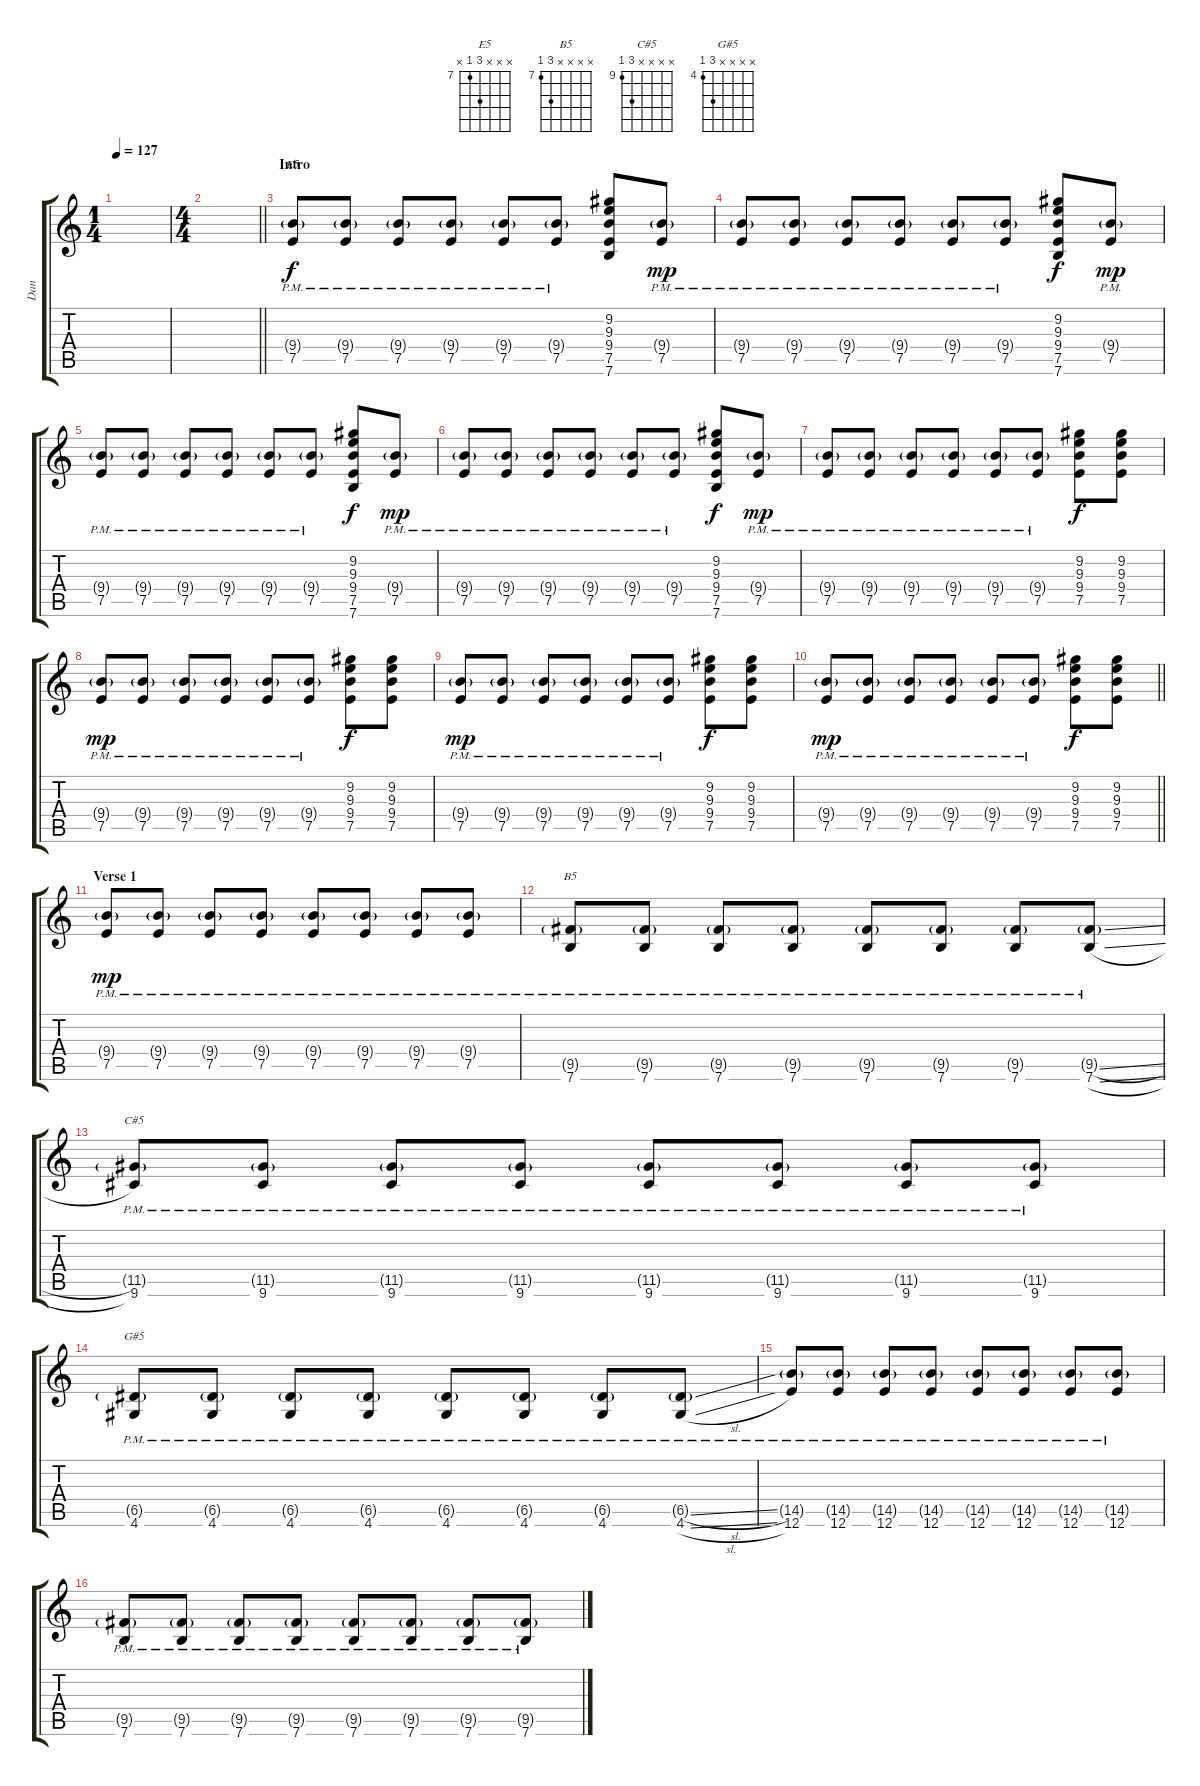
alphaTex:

\track ("Dan" "Dan") {instrument overdrivenguitar}
\staff {score tabs}
\tuning (E4 B3 G3 D3 A2 E2) {hide}
\chord ("E5" x x x 9 7 x) {firstfret 7}
\chord ("B5" x x x x 9 7) {firstfret 7}
\chord ("C#5" x x x x 11 9) {firstfret 9}
\chord ("G#5" x x x x 6 4) {firstfret 4}
\ts (1 4)
\tempo 127
\clef g2
\ks c
|
\ts (4 4)
\barLineRight lightlight
|
\section ("" "Intro")
(9.4{g} 7.5{pm}).8{ch "E5" instrument electricguitarmuted} (9.4{g} 7.5{pm}).8 (9.4{g} 7.5{pm}).8 (9.4{g} 7.5{pm}).8 (9.4{g} 7.5{pm}).8 (9.4{g} 7.5{pm}).8 (9.2 9.3 9.4 7.5 7.6).8{dy f} (9.4{g} 7.5{pm}).8{dy mp} |
(9.4{g} 7.5{pm}).8 (9.4{g} 7.5{pm}).8 (9.4{g} 7.5{pm}).8 (9.4{g} 7.5{pm}).8 (9.4{g} 7.5{pm}).8 (9.4{g} 7.5{pm}).8 (9.2 9.3 9.4 7.5 7.6).8{dy f} (9.4{g pm} 7.5).8{dy mp} |
(9.4{g} 7.5{pm}).8 (9.4{g} 7.5{pm}).8 (9.4{g} 7.5{pm}).8 (9.4{g} 7.5{pm}).8 (9.4{g} 7.5{pm}).8 (9.4{g} 7.5{pm}).8 (9.2 9.3 9.4 7.5 7.6).8{dy f} (9.4{g pm} 7.5).8{dy mp} |
(9.4{g} 7.5{pm}).8 (9.4{g} 7.5{pm}).8 (9.4{g} 7.5{pm}).8 (9.4{g} 7.5{pm}).8 (9.4{g} 7.5{pm}).8 (9.4{g} 7.5{pm}).8 (9.2 9.3 9.4 7.5 7.6).8{dy f} (9.4{g pm} 7.5).8{dy mp} |
(9.4{g} 7.5{pm}).8 (9.4{g} 7.5{pm}).8 (9.4{g} 7.5{pm}).8 (9.4{g} 7.5{pm}).8 (9.4{g} 7.5{pm}).8 (9.4{g} 7.5{pm}).8 (9.2 9.3 9.4 7.5).8{dy f} (9.2 9.3 9.4 7.5).8 |
(9.4{g} 7.5{pm}).8{dy mp} (9.4{g} 7.5{pm}).8 (9.4{g} 7.5{pm}).8 (9.4{g} 7.5{pm}).8 (9.4{g} 7.5{pm}).8 (9.4{g} 7.5{pm}).8 (9.2 9.3 9.4 7.5).8{dy f} (9.2 9.3 9.4 7.5).8 |
(9.4{g} 7.5{pm}).8{dy mp} (9.4{g} 7.5{pm}).8 (9.4{g} 7.5{pm}).8 (9.4{g} 7.5{pm}).8 (9.4{g} 7.5{pm}).8 (9.4{g} 7.5{pm}).8 (9.2 9.3 9.4 7.5).8{dy f} (9.2 9.3 9.4 7.5).8 |
\barLineRight lightlight
(9.4{g} 7.5{pm}).8{dy mp} (9.4{g} 7.5{pm}).8 (9.4{g} 7.5{pm}).8 (9.4{g} 7.5{pm}).8 (9.4{g} 7.5{pm}).8 (9.4{g} 7.5{pm}).8 (9.2 9.3 9.4 7.5).8{dy f} (9.2 9.3 9.4 7.5).8 |
\section ("" "Verse 1")
(9.4{g} 7.5{pm}).8{dy mp} (9.4{g} 7.5{pm}).8 (9.4{g} 7.5{pm}).8 (9.4{g} 7.5{pm}).8 (9.4{g} 7.5{pm}).8 (9.4{g} 7.5{pm}).8 (9.4{g} 7.5{pm}).8 (9.4{g} 7.5{pm}).8 |
(9.5{g pm} 7.6{pm}).8{ch "B5"} (9.5{g pm} 7.6{pm}).8 (9.5{g pm} 7.6{pm}).8 (9.5{g pm} 7.6{pm}).8 (9.5{g pm} 7.6{pm}).8 (9.5{g pm} 7.6{pm}).8 (9.5{g pm} 7.6{pm}).8 (9.5{sl g pm} 7.6{sl pm}).8 |
(11.5{g pm} 9.6{pm}).8{ch "C#5"} (11.5{g pm} 9.6{pm}).8 (11.5{g pm} 9.6{pm}).8 (11.5{g pm} 9.6{pm}).8 (11.5{g pm} 9.6{pm}).8 (11.5{g pm} 9.6{pm}).8 (11.5{g pm} 9.6{pm}).8 (11.5{g pm} 9.6{pm}).8 |
(6.5{g pm} 4.6{pm}).8{ch "G#5"} (6.5{g pm} 4.6{pm}).8 (6.5{g pm} 4.6{pm}).8 (6.5{g pm} 4.6{pm}).8 (6.5{g pm} 4.6{pm}).8 (6.5{g pm} 4.6{pm}).8 (6.5{g pm} 4.6{pm}).8 (6.5{sl g pm} 4.6{sl pm}).8 |
(14.5{g pm} 12.6).8 (14.5{g pm} 12.6).8 (14.5{g pm} 12.6).8 (14.5{g pm} 12.6).8 (14.5{g pm} 12.6).8 (14.5{g pm} 12.6).8 (14.5{g pm} 12.6).8 (14.5{g pm} 12.6).8 |
(9.5{g pm} 7.6{pm}).8 (9.5{g pm} 7.6{pm}).8 (9.5{g pm} 7.6{pm}).8 (9.5{g pm} 7.6{pm}).8 (9.5{g pm} 7.6{pm}).8 (9.5{g pm} 7.6{pm}).8 (9.5{g pm} 7.6{pm}).8 (9.5{g pm} 7.6{pm}).8
